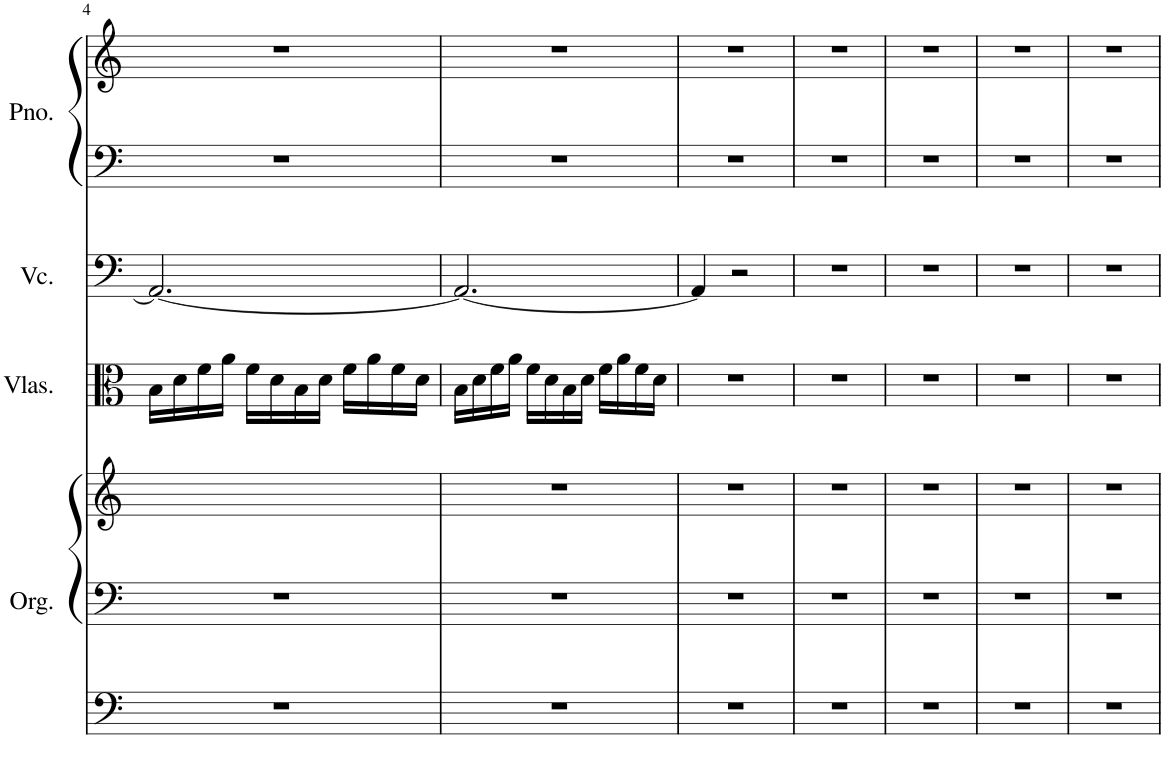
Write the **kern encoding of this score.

**kern	**kern	**kern	**kern	**kern	**kern	**kern
*part4	*part4	*part4	*part3	*part2	*part1	*part1
*staff7	*staff6	*staff5	*staff4	*staff3	*staff2	*staff1
*I"Organ	*	*	*I"Violas	*I"Violoncello	*I"Piano	*
*I'Org.	*	*	*I'Vlas.	*I'Vc.	*I'Pno.	*
!!LO:PB:g=z
*clefF4	*clefF4	*clefG2	*clefC3	*clefF4	*clefF4	*clefG2
*k[]	*k[]	*k[]	*k[]	*k[]	*k[]	*k[]
*M3/4	*M3/4	*M3/4	*M3/4	*M3/4	*M3/4	*M3/4
=4	=4	=4	=4	=4	=4	=4
2.r	2.r	16BBLL	16B\LL	2.AA#/_	2.r	2.r
.	.	16D	16d\	.	.	.
.	.	16F	16f\	.	.	.
.	.	16AJJ	16a\JJ	.	.	.
.	.	16FLL	16f\LL	.	.	.
.	.	16D	16d\	.	.	.
.	.	16BB	16B\	.	.	.
.	.	16DJJ	16d\JJ	.	.	.
.	.	16FLL	16f\LL	.	.	.
.	.	16A	16a\	.	.	.
.	.	16F	16f\	.	.	.
.	.	16DJJ	16d\JJ	.	.	.
=5	=5	=5	=5	=5	=5	=5
2.r	2.r	2.r	16B\LL	2.AA#/_	2.r	2.r
.	.	.	16d\	.	.	.
.	.	.	16f\	.	.	.
.	.	.	16a\JJ	.	.	.
.	.	.	16f\LL	.	.	.
.	.	.	16d\	.	.	.
.	.	.	16B\	.	.	.
.	.	.	16d\JJ	.	.	.
.	.	.	16f\LL	.	.	.
.	.	.	16a\	.	.	.
.	.	.	16f\	.	.	.
.	.	.	16d\JJ	.	.	.
=6	=6	=6	=6	=6	=6	=6
2.r	2.r	2.r	2.r	4AA#/]	2.r	2.r
.	.	.	.	2r	.	.
=7	=7	=7	=7	=7	=7	=7
2.r	2.r	2.r	2.r	2.r	2.r	2.r
=8	=8	=8	=8	=8	=8	=8
2.r	2.r	2.r	2.r	2.r	2.r	2.r
=9	=9	=9	=9	=9	=9	=9
2.r	2.r	2.r	2.r	2.r	2.r	2.r
=10	=10	=10	=10	=10	=10	=10
2.r	2.r	2.r	2.r	2.r	2.r	2.r
=	=	=	=	=	=	=
*-	*-	*-	*-	*-	*-	*-
